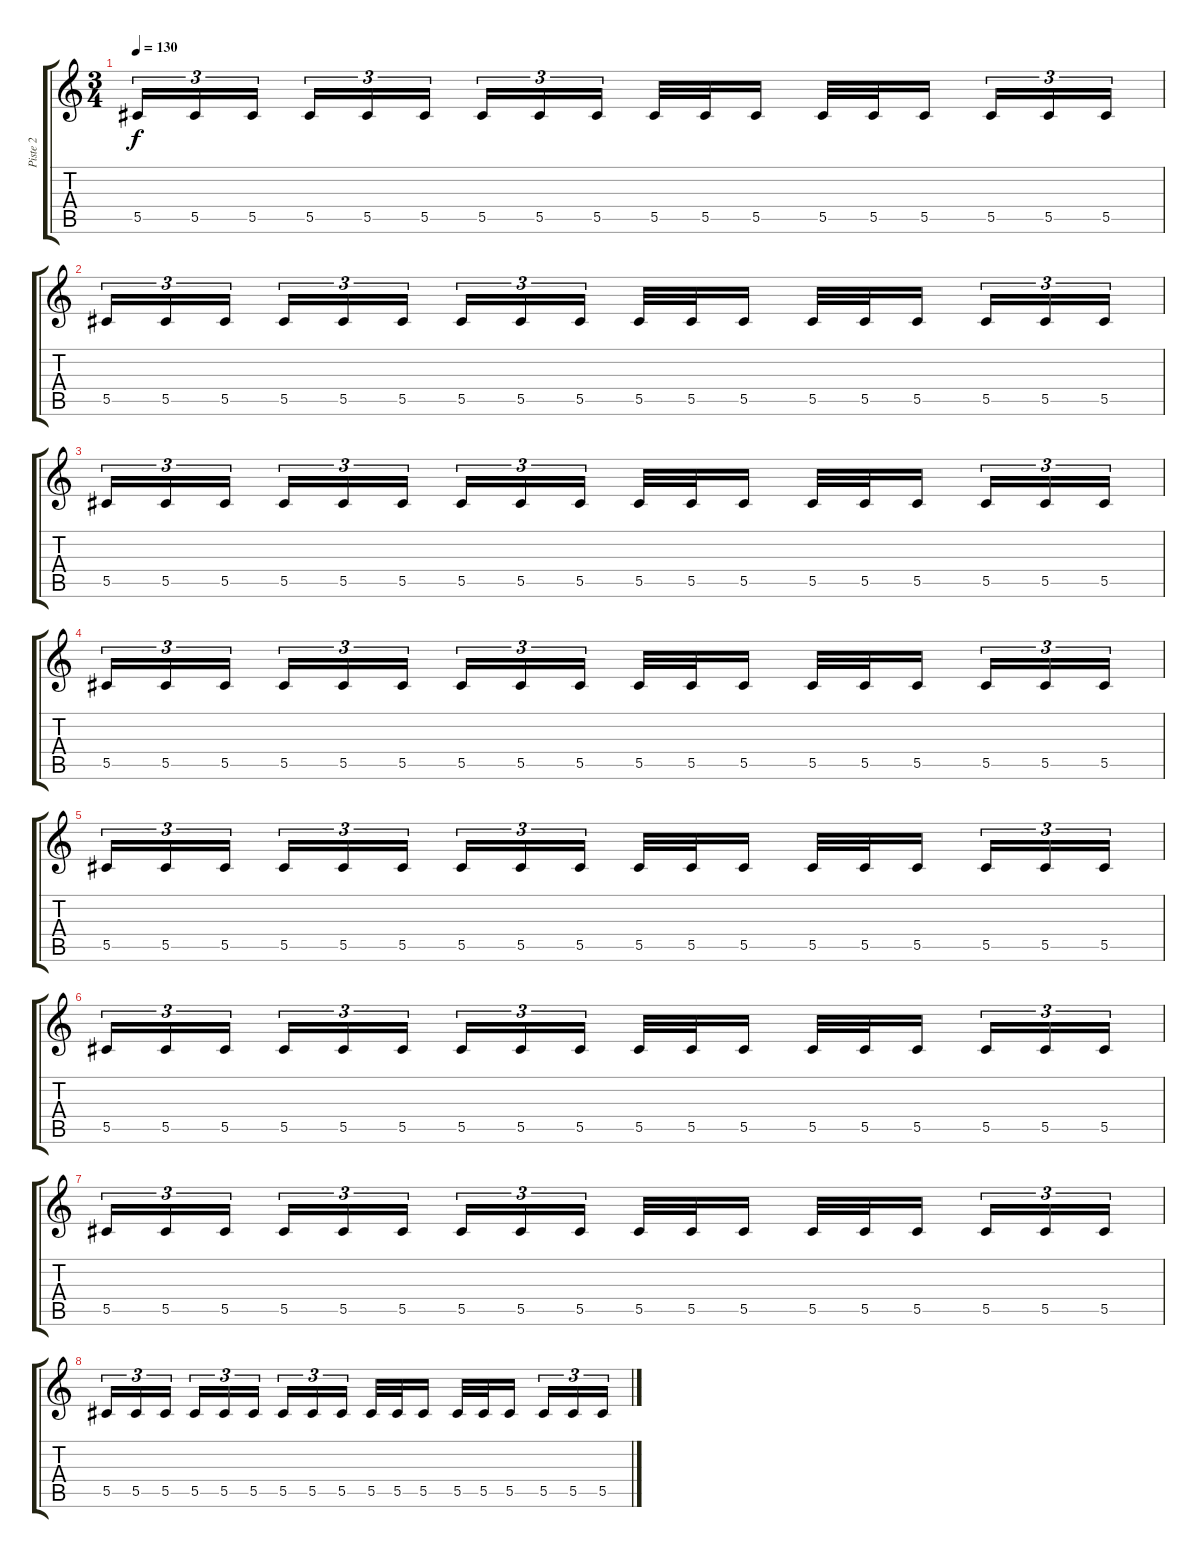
\track ("Piste 2" "Piste 2") {instrument distortionguitar}
\staff {score tabs}
\tuning (Eb4 Bb3 Gb3 Db3 Ab2 Eb2) {hide}
\ts (3 4)
\tempo 130
\clef g2
\ks c
5.5.16{tu (3 2) dy f} 5.5.16{tu (3 2)} 5.5.16{tu (3 2) beam splitsecondary} 5.5.16{tu (3 2)} 5.5.16{tu (3 2)} 5.5.16{tu (3 2)} 5.5.16{tu (3 2)} 5.5.16{tu (3 2)} 5.5.16{tu (3 2) beam splitsecondary} 5.5.32 5.5.32 5.5.16 5.5.32 5.5.32 5.5.16{beam splitsecondary} 5.5.16{tu (3 2)} 5.5.16{tu (3 2)} 5.5.16{tu (3 2)} |
5.5.16{tu (3 2)} 5.5.16{tu (3 2)} 5.5.16{tu (3 2) beam splitsecondary} 5.5.16{tu (3 2)} 5.5.16{tu (3 2)} 5.5.16{tu (3 2)} 5.5.16{tu (3 2)} 5.5.16{tu (3 2)} 5.5.16{tu (3 2) beam splitsecondary} 5.5.32 5.5.32 5.5.16 5.5.32 5.5.32 5.5.16{beam splitsecondary} 5.5.16{tu (3 2)} 5.5.16{tu (3 2)} 5.5.16{tu (3 2)} |
5.5.16{tu (3 2)} 5.5.16{tu (3 2)} 5.5.16{tu (3 2) beam splitsecondary} 5.5.16{tu (3 2)} 5.5.16{tu (3 2)} 5.5.16{tu (3 2)} 5.5.16{tu (3 2)} 5.5.16{tu (3 2)} 5.5.16{tu (3 2) beam splitsecondary} 5.5.32 5.5.32 5.5.16 5.5.32 5.5.32 5.5.16{beam splitsecondary} 5.5.16{tu (3 2)} 5.5.16{tu (3 2)} 5.5.16{tu (3 2)} |
5.5.16{tu (3 2)} 5.5.16{tu (3 2)} 5.5.16{tu (3 2) beam splitsecondary} 5.5.16{tu (3 2)} 5.5.16{tu (3 2)} 5.5.16{tu (3 2)} 5.5.16{tu (3 2)} 5.5.16{tu (3 2)} 5.5.16{tu (3 2) beam splitsecondary} 5.5.32 5.5.32 5.5.16 5.5.32 5.5.32 5.5.16{beam splitsecondary} 5.5.16{tu (3 2)} 5.5.16{tu (3 2)} 5.5.16{tu (3 2)} |
5.5.16{tu (3 2)} 5.5.16{tu (3 2)} 5.5.16{tu (3 2) beam splitsecondary} 5.5.16{tu (3 2)} 5.5.16{tu (3 2)} 5.5.16{tu (3 2)} 5.5.16{tu (3 2)} 5.5.16{tu (3 2)} 5.5.16{tu (3 2) beam splitsecondary} 5.5.32 5.5.32 5.5.16 5.5.32 5.5.32 5.5.16{beam splitsecondary} 5.5.16{tu (3 2)} 5.5.16{tu (3 2)} 5.5.16{tu (3 2)} |
5.5.16{tu (3 2)} 5.5.16{tu (3 2)} 5.5.16{tu (3 2) beam splitsecondary} 5.5.16{tu (3 2)} 5.5.16{tu (3 2)} 5.5.16{tu (3 2)} 5.5.16{tu (3 2)} 5.5.16{tu (3 2)} 5.5.16{tu (3 2) beam splitsecondary} 5.5.32 5.5.32 5.5.16 5.5.32 5.5.32 5.5.16{beam splitsecondary} 5.5.16{tu (3 2)} 5.5.16{tu (3 2)} 5.5.16{tu (3 2)} |
5.5.16{tu (3 2)} 5.5.16{tu (3 2)} 5.5.16{tu (3 2) beam splitsecondary} 5.5.16{tu (3 2)} 5.5.16{tu (3 2)} 5.5.16{tu (3 2)} 5.5.16{tu (3 2)} 5.5.16{tu (3 2)} 5.5.16{tu (3 2) beam splitsecondary} 5.5.32 5.5.32 5.5.16 5.5.32 5.5.32 5.5.16{beam splitsecondary} 5.5.16{tu (3 2)} 5.5.16{tu (3 2)} 5.5.16{tu (3 2)} |
5.5.16{tu (3 2)} 5.5.16{tu (3 2)} 5.5.16{tu (3 2) beam splitsecondary} 5.5.16{tu (3 2)} 5.5.16{tu (3 2)} 5.5.16{tu (3 2)} 5.5.16{tu (3 2)} 5.5.16{tu (3 2)} 5.5.16{tu (3 2) beam splitsecondary} 5.5.32 5.5.32 5.5.16 5.5.32 5.5.32 5.5.16{beam splitsecondary} 5.5.16{tu (3 2)} 5.5.16{tu (3 2)} 5.5.16{tu (3 2)}
